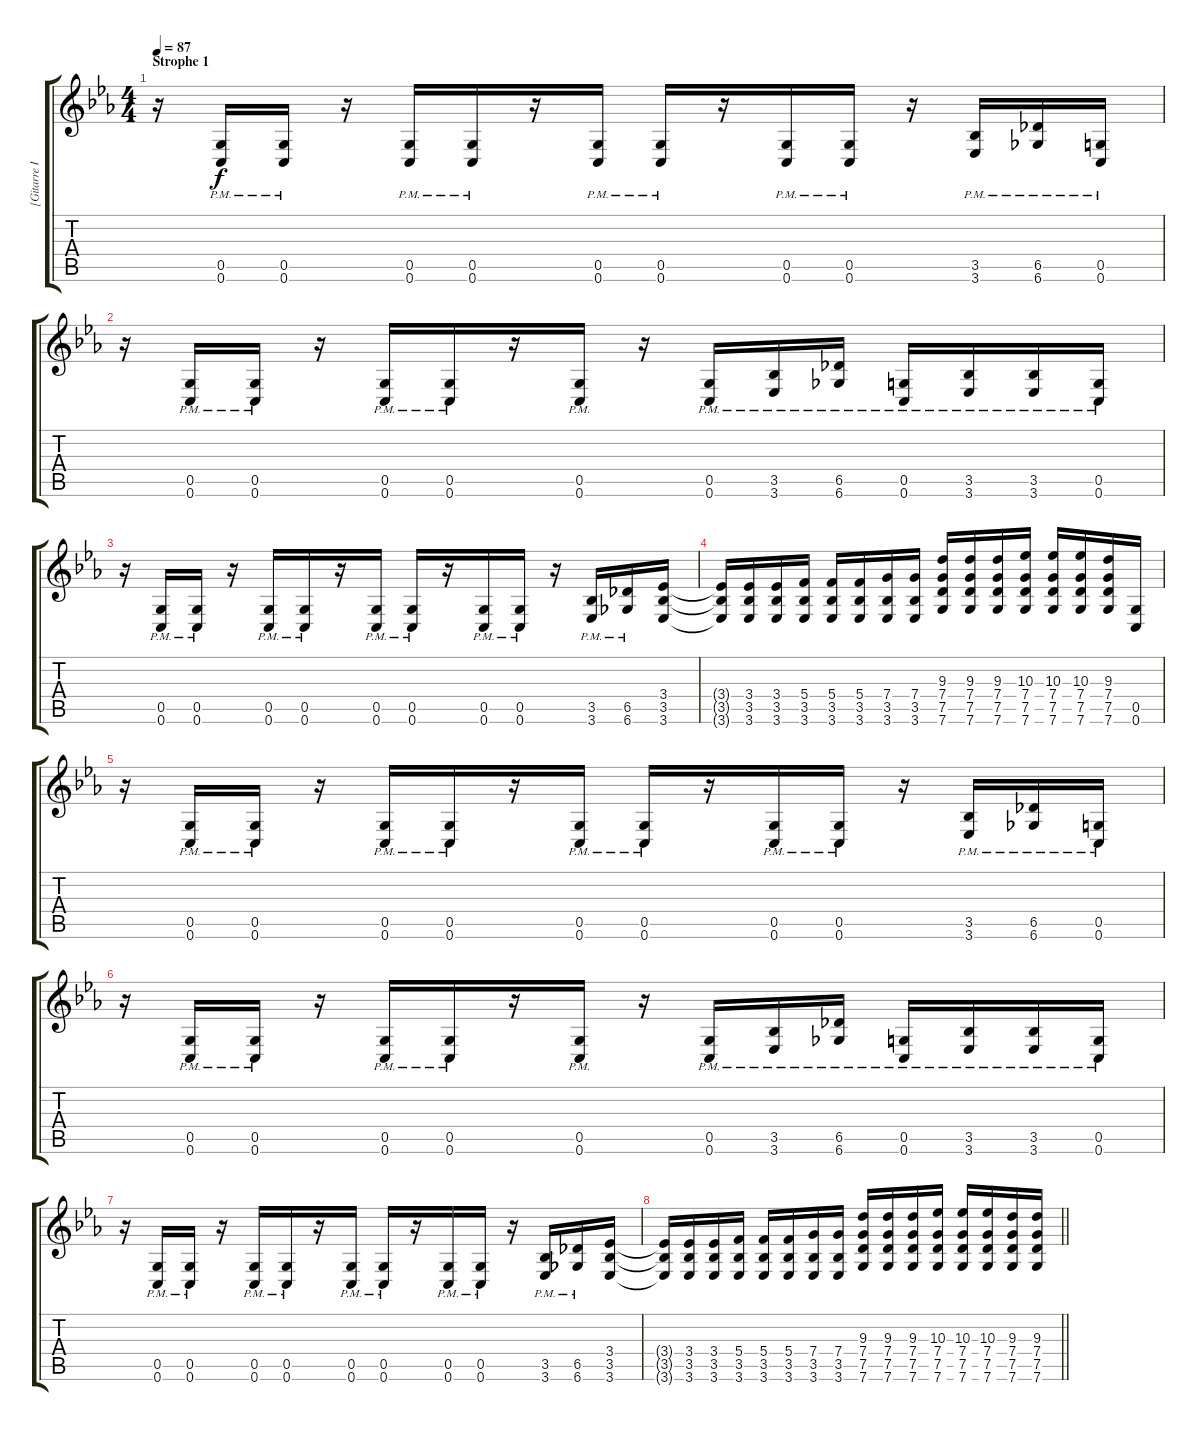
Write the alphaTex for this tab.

\track ("[Gitarre I]" "[Gitarre I") {instrument distortionguitar}
\staff {score tabs}
\tuning (D4 A3 F3 C3 G2 C2) {hide}
\ts (4 4)
\section ("" "Strophe 1")
\tempo 87
\clef g2
\ks cminor
r.16{dy f} (0.5{pm} 0.6{pm}).16 (0.5{pm} 0.6{pm}).16 r.16 (0.5{pm} 0.6{pm}).16 (0.5{pm} 0.6{pm}).16 r.16 (0.5{pm} 0.6{pm}).16 (0.5{pm} 0.6{pm}).16 r.16 (0.5{pm} 0.6{pm}).16 (0.5{pm} 0.6{pm}).16 r.16 (3.5{pm} 3.6{pm}).16 (6.5 6.6{pm}).16 (0.5{pm} 0.6{pm}).16 |
r.16 (0.5{pm} 0.6{pm}).16 (0.5{pm} 0.6{pm}).16 r.16 (0.5{pm} 0.6{pm}).16 (0.5{pm} 0.6{pm}).16 r.16 (0.5{pm} 0.6{pm}).16 r.16 (0.5{pm} 0.6{pm}).16 (3.5{pm} 3.6{pm}).16 (6.5{pm} 6.6{pm}).16 (0.5{pm} 0.6{pm}).16 (3.5{pm} 3.6{pm}).16 (3.5{pm} 3.6{pm}).16 (0.5{pm} 0.6{pm}).16 |
r.16 (0.5{pm} 0.6{pm}).16 (0.5{pm} 0.6{pm}).16 r.16 (0.5{pm} 0.6{pm}).16 (0.5{pm} 0.6{pm}).16 r.16 (0.5{pm} 0.6{pm}).16 (0.5{pm} 0.6{pm}).16 r.16 (0.5{pm} 0.6{pm}).16 (0.5{pm} 0.6{pm}).16 r.16 (3.5{pm} 3.6{pm}).16 (6.5{pm} 6.6{pm}).16 (3.4 3.5 3.6).16 |
(3.4{t} 3.5{t} 3.6{t}).16 (3.4 3.5 3.6).16 (3.4 3.5 3.6).16 (5.4 3.5 3.6).16 (5.4 3.5 3.6).16 (5.4 3.5 3.6).16 (7.4 3.5 3.6).16 (7.4 3.5 3.6).16 (9.3 7.4 7.5 7.6).16 (9.3 7.4 7.5 7.6).16 (9.3 7.4 7.5 7.6).16 (10.3 7.4 7.5 7.6).16 (10.3 7.4 7.5 7.6).16 (10.3 7.4 7.5 7.6).16 (9.3 7.4 7.5 7.6).16 (0.5 0.6).16 |
r.16 (0.5{pm} 0.6{pm}).16 (0.5{pm} 0.6{pm}).16 r.16 (0.5{pm} 0.6{pm}).16 (0.5{pm} 0.6{pm}).16 r.16 (0.5{pm} 0.6{pm}).16 (0.5{pm} 0.6{pm}).16 r.16 (0.5{pm} 0.6{pm}).16 (0.5{pm} 0.6{pm}).16 r.16 (3.5{pm} 3.6{pm}).16 (6.5{pm} 6.6{pm}).16 (0.5{pm} 0.6{pm}).16 |
r.16 (0.5{pm} 0.6{pm}).16 (0.5{pm} 0.6{pm}).16 r.16 (0.5{pm} 0.6{pm}).16 (0.5{pm} 0.6{pm}).16 r.16 (0.5{pm} 0.6{pm}).16 r.16 (0.5{pm} 0.6{pm}).16 (3.5{pm} 3.6{pm}).16 (6.5{pm} 6.6{pm}).16 (0.5{pm} 0.6{pm}).16 (3.5{pm} 3.6{pm}).16 (3.5{pm} 3.6{pm}).16 (0.5{pm} 0.6{pm}).16 |
r.16 (0.5{pm} 0.6{pm}).16 (0.5{pm} 0.6{pm}).16 r.16 (0.5{pm} 0.6{pm}).16 (0.5{pm} 0.6{pm}).16 r.16 (0.5{pm} 0.6{pm}).16 (0.5{pm} 0.6{pm}).16 r.16 (0.5{pm} 0.6{pm}).16 (0.5{pm} 0.6{pm}).16 r.16 (3.5{pm} 3.6{pm}).16 (6.5{pm} 6.6{pm}).16 (3.4 3.5 3.6).16 |
\barLineRight lightlight
(3.4{t} 3.5{t} 3.6{t}).16 (3.4 3.5 3.6).16 (3.4 3.5 3.6).16 (5.4 3.5 3.6).16 (5.4 3.5 3.6).16 (5.4 3.5 3.6).16 (7.4 3.5 3.6).16 (7.4 3.5 3.6).16 (9.3 7.4 7.5 7.6).16 (9.3 7.4 7.5 7.6).16 (9.3 7.4 7.5 7.6).16 (10.3 7.4 7.5 7.6).16 (10.3 7.4 7.5 7.6).16 (10.3 7.4 7.5 7.6).16 (9.3 7.4 7.5 7.6).16 (9.3 7.4 7.5 7.6).16
